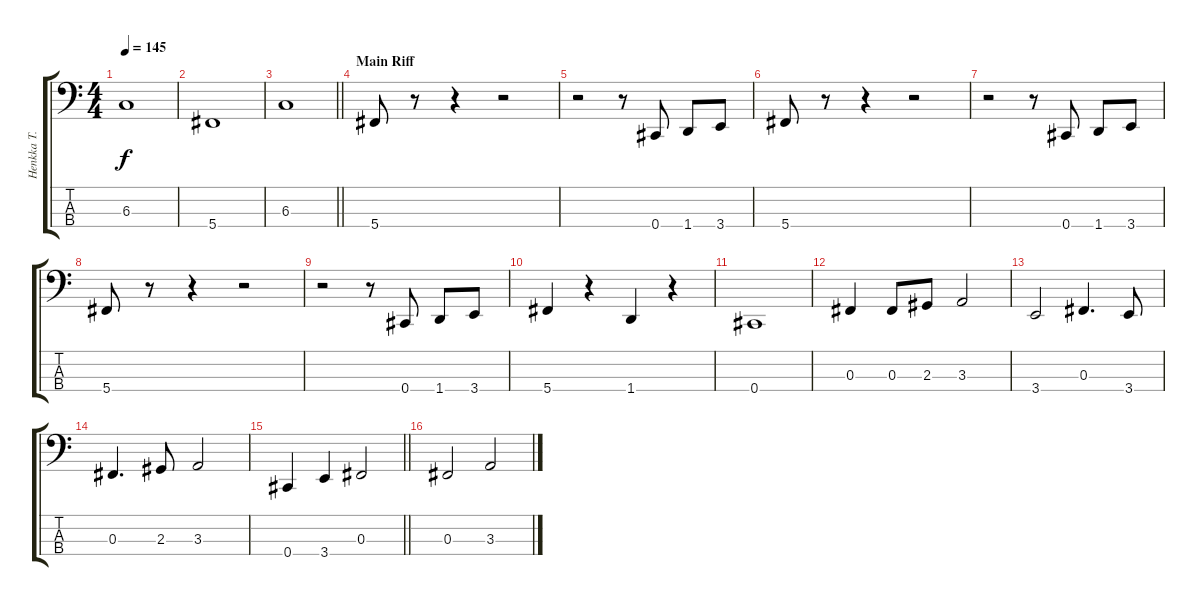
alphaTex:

\track ("Henkka T. Blacksmith" "Henkka T. ") {instrument electricbasspick}
\staff {score tabs}
\tuning (E2 B1 Gb1 Db1) {hide}
\ts (4 4)
\tempo 145
\clef f4
\ks c
6.3.1{dy f} |
5.4.1 |
\barLineRight lightlight
6.3.1 |
\section ("" "Main Riff")
5.4.8 r.8 r.4 r.2 |
r.2 r.8 0.4.8 1.4.8 3.4.8 |
5.4.8 r.8 r.4 r.2 |
r.2 r.8 0.4.8 1.4.8 3.4.8 |
5.4.8 r.8 r.4 r.2 |
r.2 r.8 0.4.8 1.4.8 3.4.8 |
5.4.4 r.4 1.4.4 r.4 |
0.4.1 |
0.3.4 0.3.8 2.3.8 3.3.2 |
3.4.2 0.3.4{d} 3.4.8 |
0.3.4{d} 2.3.8 3.3.2 |
\barLineRight lightlight
0.4.4 3.4.4 0.3.2 |
0.3.2 3.3.2
